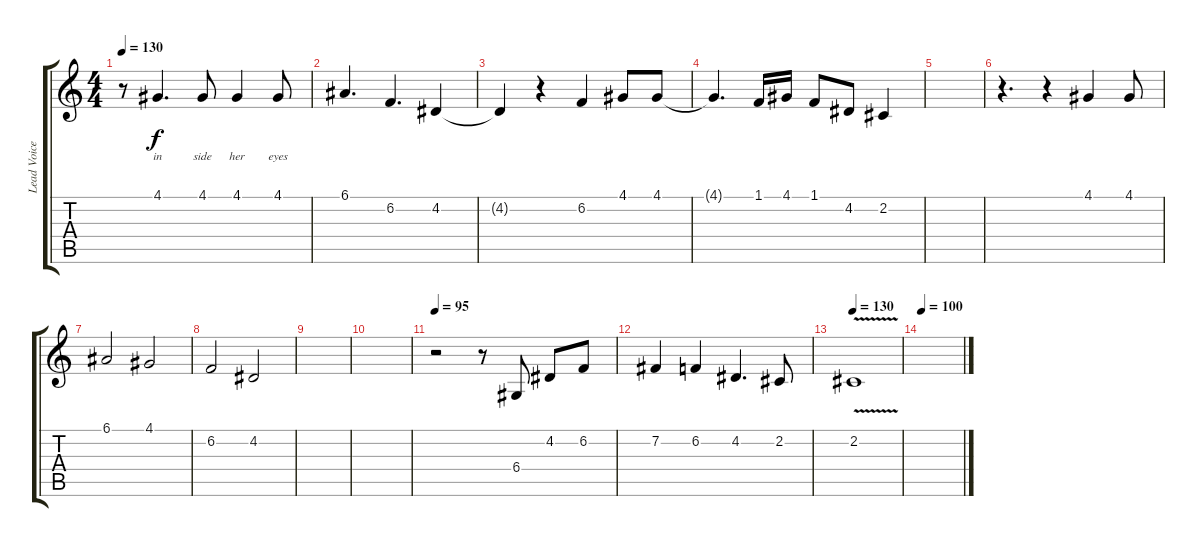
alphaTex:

\track ("Lead Voice" "Lead Voice") {instrument flute}
\staff {score tabs}
\tuning (E4 B3 G3 D3 A2 E2) {hide}
\ts (4 4)
\tempo 130
\clef g2
\ks c
r.8{dy f} 4.1.4{d lyrics (0 "in") lyrics (1 "") lyrics (2 "") lyrics (3 "") lyrics (4 "")} 4.1.8{lyrics (0 "side") lyrics (1 "") lyrics (2 "") lyrics (3 "") lyrics (4 "")} 4.1.4{lyrics (0 "her") lyrics (1 "") lyrics (2 "") lyrics (3 "") lyrics (4 "")} 4.1.8{lyrics (0 "eyes") lyrics (1 "") lyrics (2 "") lyrics (3 "") lyrics (4 "")} |
6.1.4{d} 6.2.4{d} 4.2.4 |
4.2{t}.4 r.4 6.2.4 4.1.8 4.1.8 |
4.1{t}.4{d} 1.1.16 4.1.16 1.1.8 4.2.8 2.2.4 |
|
r.4{d} r.4 4.1.4 4.1.8 |
6.1.2 4.1.2 |
6.2.2 4.2.2 |
|
|
\tempo 95
r.2 r.8 6.4.8 4.2.8 6.2.8 |
7.2.4 6.2.4 4.2.4{d} 2.2.8 |
\tempo 130
2.2{v}.1 |
\tempo 100
